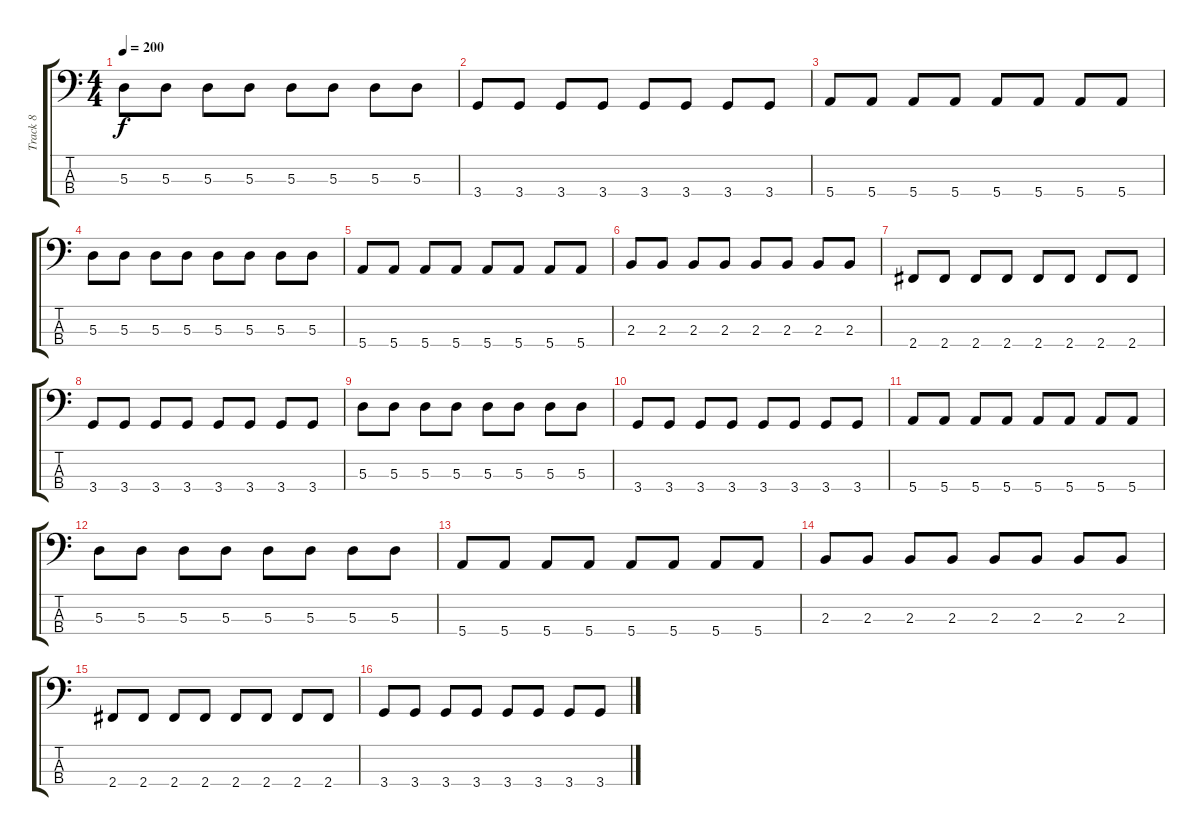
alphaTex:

\track ("Track 8" "Track 8") {instrument electricbassfinger}
\staff {score tabs}
\tuning (G2 D2 A1 E1) {hide}
\ts (4 4)
\tempo 200
\clef f4
\ks c
5.3.8{dy f} 5.3.8 5.3.8 5.3.8 5.3.8 5.3.8 5.3.8 5.3.8 |
3.4.8 3.4.8 3.4.8 3.4.8 3.4.8 3.4.8 3.4.8 3.4.8 |
5.4.8 5.4.8 5.4.8 5.4.8 5.4.8 5.4.8 5.4.8 5.4.8 |
5.3.8 5.3.8 5.3.8 5.3.8 5.3.8 5.3.8 5.3.8 5.3.8 |
5.4.8 5.4.8 5.4.8 5.4.8 5.4.8 5.4.8 5.4.8 5.4.8 |
2.3.8 2.3.8 2.3.8 2.3.8 2.3.8 2.3.8 2.3.8 2.3.8 |
2.4.8 2.4.8 2.4.8 2.4.8 2.4.8 2.4.8 2.4.8 2.4.8 |
3.4.8 3.4.8 3.4.8 3.4.8 3.4.8 3.4.8 3.4.8 3.4.8 |
5.3.8 5.3.8 5.3.8 5.3.8 5.3.8 5.3.8 5.3.8 5.3.8 |
3.4.8 3.4.8 3.4.8 3.4.8 3.4.8 3.4.8 3.4.8 3.4.8 |
5.4.8 5.4.8 5.4.8 5.4.8 5.4.8 5.4.8 5.4.8 5.4.8 |
5.3.8 5.3.8 5.3.8 5.3.8 5.3.8 5.3.8 5.3.8 5.3.8 |
5.4.8 5.4.8 5.4.8 5.4.8 5.4.8 5.4.8 5.4.8 5.4.8 |
2.3.8 2.3.8 2.3.8 2.3.8 2.3.8 2.3.8 2.3.8 2.3.8 |
2.4.8 2.4.8 2.4.8 2.4.8 2.4.8 2.4.8 2.4.8 2.4.8 |
3.4.8 3.4.8 3.4.8 3.4.8 3.4.8 3.4.8 3.4.8 3.4.8
